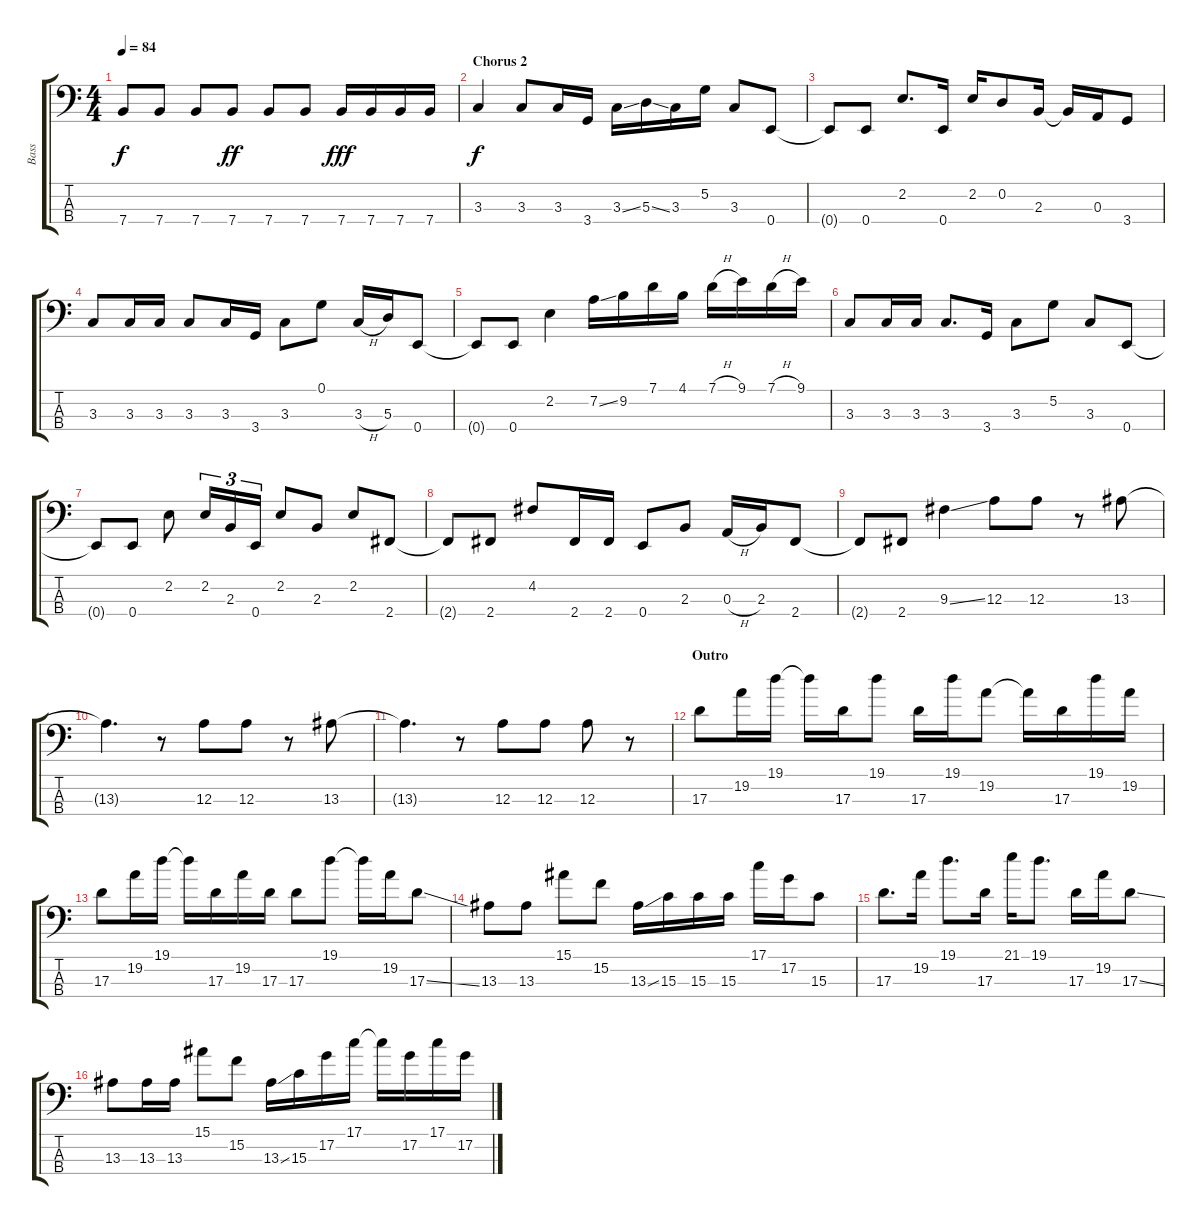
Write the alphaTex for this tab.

\track ("Bass" "Bass") {instrument electricbassfinger}
\staff {score tabs}
\tuning (G2 D2 A1 E1) {hide}
\ts (4 4)
\tempo 84
\clef f4
\ks c
7.4{t}.8{dy f} 7.4.8 7.4.8 7.4.8{dy ff} 7.4.8 7.4.8 7.4.16{dy fff} 7.4.16 7.4.16 7.4.16 |
\section ("" "Chorus 2")
3.3.4{dy f} 3.3.8 3.3.16 3.4.16 3.3{ss}.16 5.3{ss}.16 3.3.16 5.2.16 3.3.8 0.4.8 |
0.4{t}.8 0.4.8 2.2.8{d} 0.4.16 2.2.16 0.2.8 2.3.16 2.3{t}.16 0.3.16 3.4.8 |
3.3.8 3.3.16 3.3.16 3.3.8 3.3.16 3.4.16 3.3.8 0.1.8 3.3{h}.16 5.3.16 0.4.8 |
0.4{t}.8 0.4.8 2.2.4 7.2{ss}.16 9.2.16 7.1.16 4.1.16 7.1{h}.16 9.1.16 7.1{h}.16 9.1.16 |
3.3.8 3.3.16 3.3.16 3.3.8{d} 3.4.16 3.3.8 5.2.8 3.3.8 0.4.8 |
0.4{t}.8 0.4.8 2.2.8 2.2.16{tu (3 2)} 2.3.16{tu (3 2)} 0.4.16{tu (3 2)} 2.2.8 2.3.8 2.2.8 2.4.8 |
2.4{t}.8 2.4.8 4.2.8 2.4.16 2.4.16 0.4.8 2.3.8 0.3{h}.16 2.3.16 2.4.8 |
2.4{t}.8 2.4.8 9.3{ss}.4 12.3.8 12.3.8 r.8 13.3.8 |
13.3{t}.4{d} r.8 12.3.8 12.3.8 r.8 13.3.8 |
13.3{t}.4{d} r.8 12.3.8 12.3.8 12.3.8 r.8 |
\section ("" "Outro")
17.3.8 19.2.16 19.1.16 19.1{t}.16 17.3.16 19.1.8 17.3.16 19.1.16 19.2.8 19.2{t}.16 17.3.16 19.1.16 19.2.16 |
17.3.8 19.2.16 19.1.16 19.1{t}.16 17.3.16 19.2.16 17.3.16 17.3.8 19.1.8 19.1{t}.16 19.2.16 17.3{ss}.8 |
13.3.8 13.3.8 15.1.8 15.2.8 13.3{ss}.16 15.3.16 15.3.16 15.3.16 17.1.16 17.2.16 15.3.8 |
17.3.8{d} 19.2.16 19.1.8{d} 17.3.16 21.1.16 19.1.8{d} 17.3.16 19.2.16 17.3{ss}.8 |
13.3.8 13.3.16 13.3.16 15.1.8 15.2.8 13.3{ss}.16 15.3.16 17.2.16 17.1.16 17.1{t}.16 17.2.16 17.1.16 17.2.16
